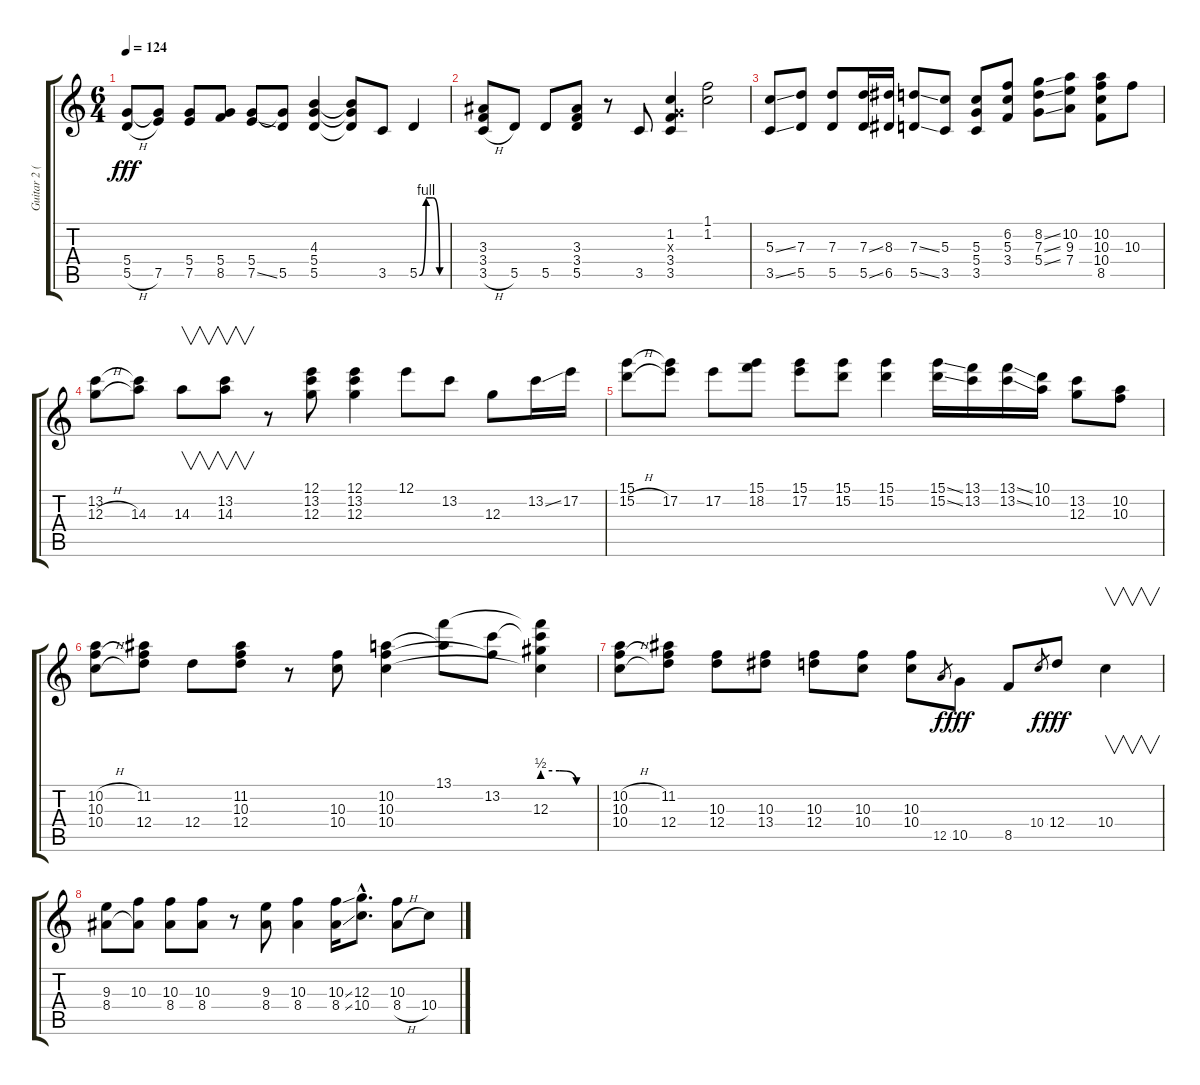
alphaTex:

\track ("Guitar 2 (distortion)" "Guitar 2 (") {instrument distortionguitar}
\staff {score tabs}
\tuning (E4 B3 G3 D3 A2 E2) {hide}
\ts (6 4)
\tempo 124
\clef g2
\ks c
(5.4 5.5{h}).8{dy fff} (5.4{t} 7.5).8 (5.4 7.5).8 (5.4 8.5).8 (5.4 7.5{ss}).8 (5.4{t} 5.5).8 (4.3 5.4 5.5).4 (4.3{t} 5.4{t} 5.5{t}).8 3.5.8 5.5{be (custom 0 0 15 4 30 4 45 0 60 0)}.4 |
(3.3 3.4 3.5{h}).8 5.5.8 5.5.8 (3.3 3.4 5.5).8 r.8 3.5.8 (1.2 0.3{x} 3.4 3.5).4 (1.1 1.2).2 |
(5.3{ss} 3.5{ss}).8 (7.3 5.5).8 (7.3 5.5).8 (7.3{ss} 5.5{ss}).16 (8.3 6.5).16 (7.3{ss} 5.5{ss}).8 (5.3 3.5).8 (5.3 5.4 3.5).8 (6.2 5.3 3.4).8 (8.2{ss} 7.3{ss} 5.4{ss}).8 (10.2 9.3 7.4).8 (10.2 10.3 10.4 8.5).8 10.3.8 |
(13.2 12.3{h}).8 (13.2{t} 14.3).8 14.3.8{v} (13.2 14.3).8{v} r.8 (12.1 13.2 12.3).8 (12.1 13.2 12.3).4 12.1.8 13.2.8 12.3.8 13.2{ss}.16 17.2.16 |
(15.1 15.2{h}).8 (15.1{t} 17.2).8 17.2.8 (15.1 18.2).8 (15.1 17.2).8 (15.1 15.2).8 (15.1 15.2).4 (15.1{ss} 15.2{ss}).16 (13.1 13.2).16 (13.1{ss} 13.2{ss}).16 (10.1 10.2).16 (13.2 12.3).8 (10.2 10.3).8 |
(10.2{h} 10.3 10.4{h}).8 (11.2 10.3{t} 12.4).8 12.4.8 (11.2 10.3 12.4).8 r.8 (10.3 10.4).8 (10.2 10.3 10.4).4 (13.1 10.2{t}).8 (13.2 10.3{t}).8 (13.1{t} 13.2{t} 12.3{be (custom 0 2 20 2 40 0 60 0)} 10.4{t}).4 |
(10.2{h} 10.3 10.4{h}).8 (11.2 10.3{t} 12.4).8 (10.3 12.4).8 (10.3 13.4).8 (10.3 12.4).8 (10.3 10.4).8 (10.3 10.4).8 12.5.8{gr dy f} 10.5.8{dy fff} 8.5.8 10.4.8{gr dy f} 12.4.8{dy fff} 10.4.4{v} |
(9.3 8.4).8 (10.3 8.4{t}).8 (10.3 8.4).8 (10.3 8.4).8 r.8 (9.3 8.4).8 (10.3 8.4).4 (10.3{ss} 8.4{ss}).16 (12.3{hac} 10.4{hac}).8{d} (10.3 8.4{h}).8 10.4.8
